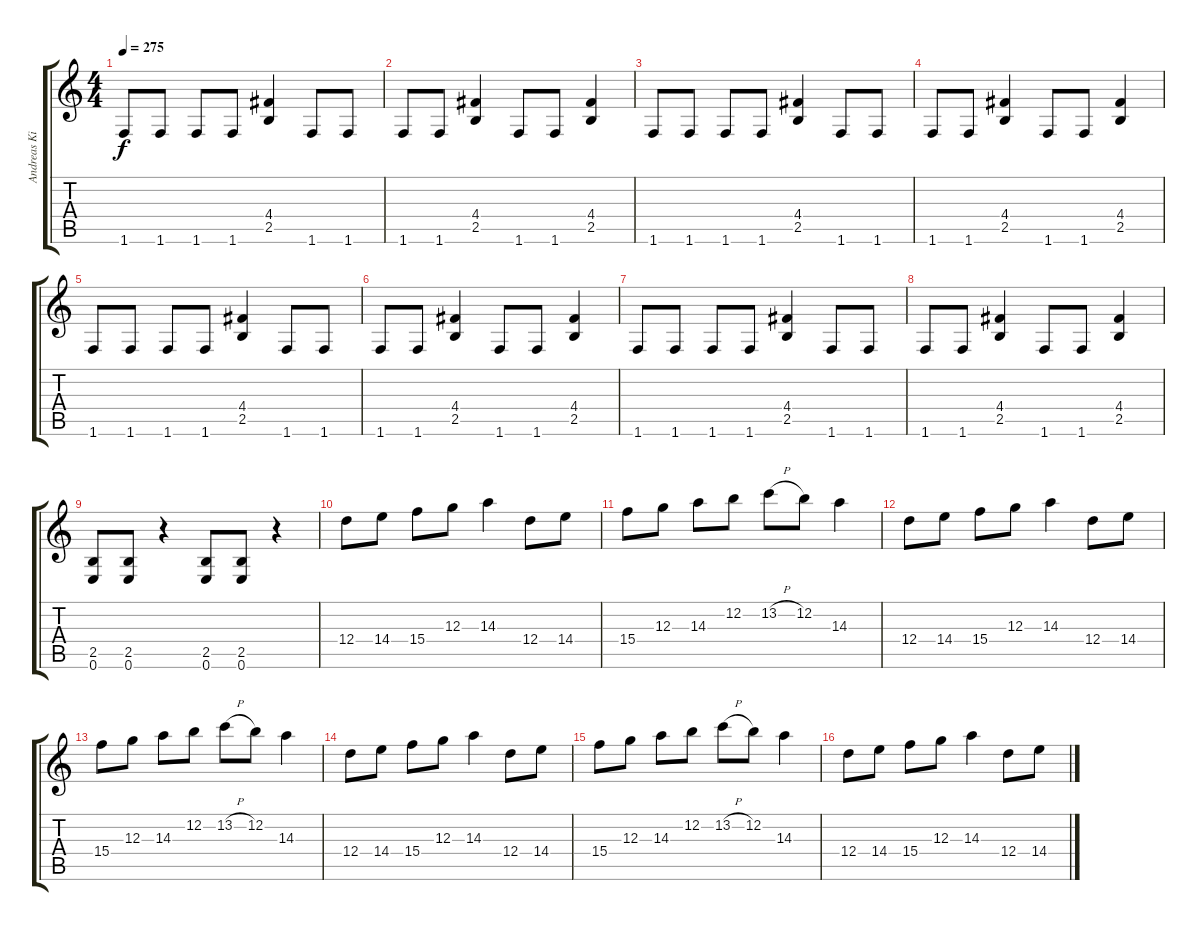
\track ("Andreas Kisser" "Andreas Ki") {instrument distortionguitar}
\staff {score tabs}
\tuning (E4 B3 G3 D3 A2 E2) {hide}
\ts (4 4)
\tempo 275
\clef g2
\ks c
1.6.8{dy f} 1.6.8 1.6.8 1.6.8 (4.4 2.5).4 1.6.8 1.6.8 |
1.6.8 1.6.8 (4.4 2.5).4 1.6.8 1.6.8 (4.4 2.5).4 |
1.6.8 1.6.8 1.6.8 1.6.8 (4.4 2.5).4 1.6.8 1.6.8 |
1.6.8 1.6.8 (4.4 2.5).4 1.6.8 1.6.8 (4.4 2.5).4 |
1.6.8 1.6.8 1.6.8 1.6.8 (4.4 2.5).4 1.6.8 1.6.8 |
1.6.8 1.6.8 (4.4 2.5).4 1.6.8 1.6.8 (4.4 2.5).4 |
1.6.8 1.6.8 1.6.8 1.6.8 (4.4 2.5).4 1.6.8 1.6.8 |
1.6.8 1.6.8 (4.4 2.5).4 1.6.8 1.6.8 (4.4 2.5).4 |
(2.5 0.6).8 (2.5 0.6).8 r.4 (2.5 0.6).8 (2.5 0.6).8 r.4 |
12.4.8 14.4.8 15.4.8 12.3.8 14.3.4 12.4.8 14.4.8 |
15.4.8 12.3.8 14.3.8 12.2.8 13.2{h}.8 12.2.8 14.3.4 |
12.4.8 14.4.8 15.4.8 12.3.8 14.3.4 12.4.8 14.4.8 |
15.4.8 12.3.8 14.3.8 12.2.8 13.2{h}.8 12.2.8 14.3.4 |
12.4.8 14.4.8 15.4.8 12.3.8 14.3.4 12.4.8 14.4.8 |
15.4.8 12.3.8 14.3.8 12.2.8 13.2{h}.8 12.2.8 14.3.4 |
12.4.8 14.4.8 15.4.8 12.3.8 14.3.4 12.4.8 14.4.8
